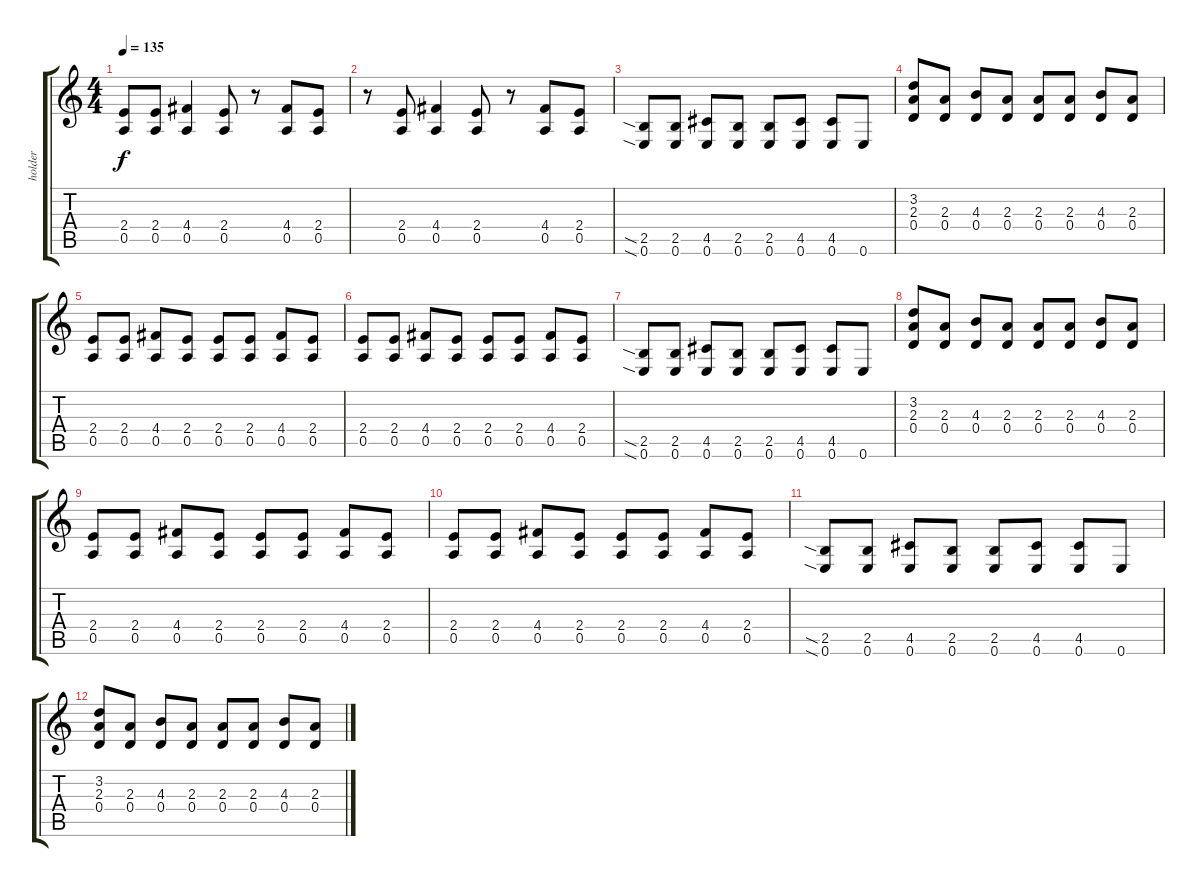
\track ("holder" "holder") {instrument overdrivenguitar}
\staff {score tabs}
\tuning (E4 B3 G3 D3 A2 E2) {hide}
\ts (4 4)
\tempo 135
\clef g2
\ks c
(2.4 0.5).8{dy f} (2.4 0.5).8 (4.4 0.5).4 (2.4 0.5).8 r.8 (4.4 0.5).8 (2.4 0.5).8 |
r.8 (2.4 0.5).8 (4.4 0.5).4 (2.4 0.5).8 r.8 (4.4 0.5).8 (2.4 0.5).8 |
(2.5{sia} 0.6{sia}).8 (2.5 0.6).8 (4.5 0.6).8 (2.5 0.6).8 (2.5 0.6).8 (4.5 0.6).8 (4.5 0.6).8 0.6.8 |
(3.2 2.3 0.4).8 (2.3 0.4).8 (4.3 0.4).8 (2.3 0.4).8 (2.3 0.4).8 (2.3 0.4).8 (4.3 0.4).8 (2.3 0.4).8 |
(2.4 0.5).8 (2.4 0.5).8 (4.4 0.5).8 (2.4 0.5).8 (2.4 0.5).8 (2.4 0.5).8 (4.4 0.5).8 (2.4 0.5).8 |
(2.4 0.5).8 (2.4 0.5).8 (4.4 0.5).8 (2.4 0.5).8 (2.4 0.5).8 (2.4 0.5).8 (4.4 0.5).8 (2.4 0.5).8 |
(2.5{sia} 0.6{sia}).8 (2.5 0.6).8 (4.5 0.6).8 (2.5 0.6).8 (2.5 0.6).8 (4.5 0.6).8 (4.5 0.6).8 0.6.8 |
(3.2 2.3 0.4).8 (2.3 0.4).8 (4.3 0.4).8 (2.3 0.4).8 (2.3 0.4).8 (2.3 0.4).8 (4.3 0.4).8 (2.3 0.4).8 |
(2.4 0.5).8 (2.4 0.5).8 (4.4 0.5).8 (2.4 0.5).8 (2.4 0.5).8 (2.4 0.5).8 (4.4 0.5).8 (2.4 0.5).8 |
(2.4 0.5).8 (2.4 0.5).8 (4.4 0.5).8 (2.4 0.5).8 (2.4 0.5).8 (2.4 0.5).8 (4.4 0.5).8 (2.4 0.5).8 |
(2.5{sia} 0.6{sia}).8 (2.5 0.6).8 (4.5 0.6).8 (2.5 0.6).8 (2.5 0.6).8 (4.5 0.6).8 (4.5 0.6).8 0.6.8 |
(3.2 2.3 0.4).8 (2.3 0.4).8 (4.3 0.4).8 (2.3 0.4).8 (2.3 0.4).8 (2.3 0.4).8 (4.3 0.4).8 (2.3 0.4).8
